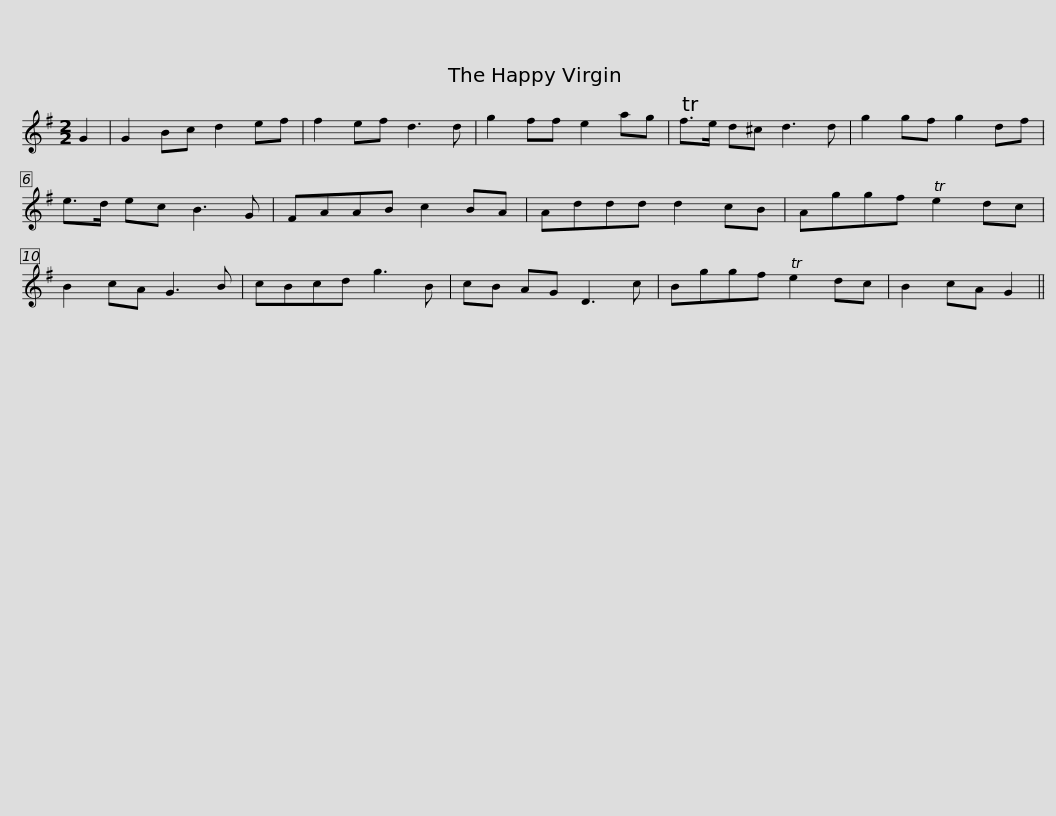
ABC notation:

X:1
L:1/8
M:2/2
I:linebreak $
K:G
V:1 treble
V:1
 G2 | G2 Bc d2 ef | f2 ef d3 d | g2 ff e2 ag | Tf>e d^c d3 d | %5
 g2 gf g2 df | e>d ec B3 G |$ FAAB c2 BA | Addd d2 cB | Aggf Te2 dc | %10
 B2 cA G3 B | cBcd g3 B | cB AG D3 c |$ Bggf Te2 dc | B2 cA G2 || %15
